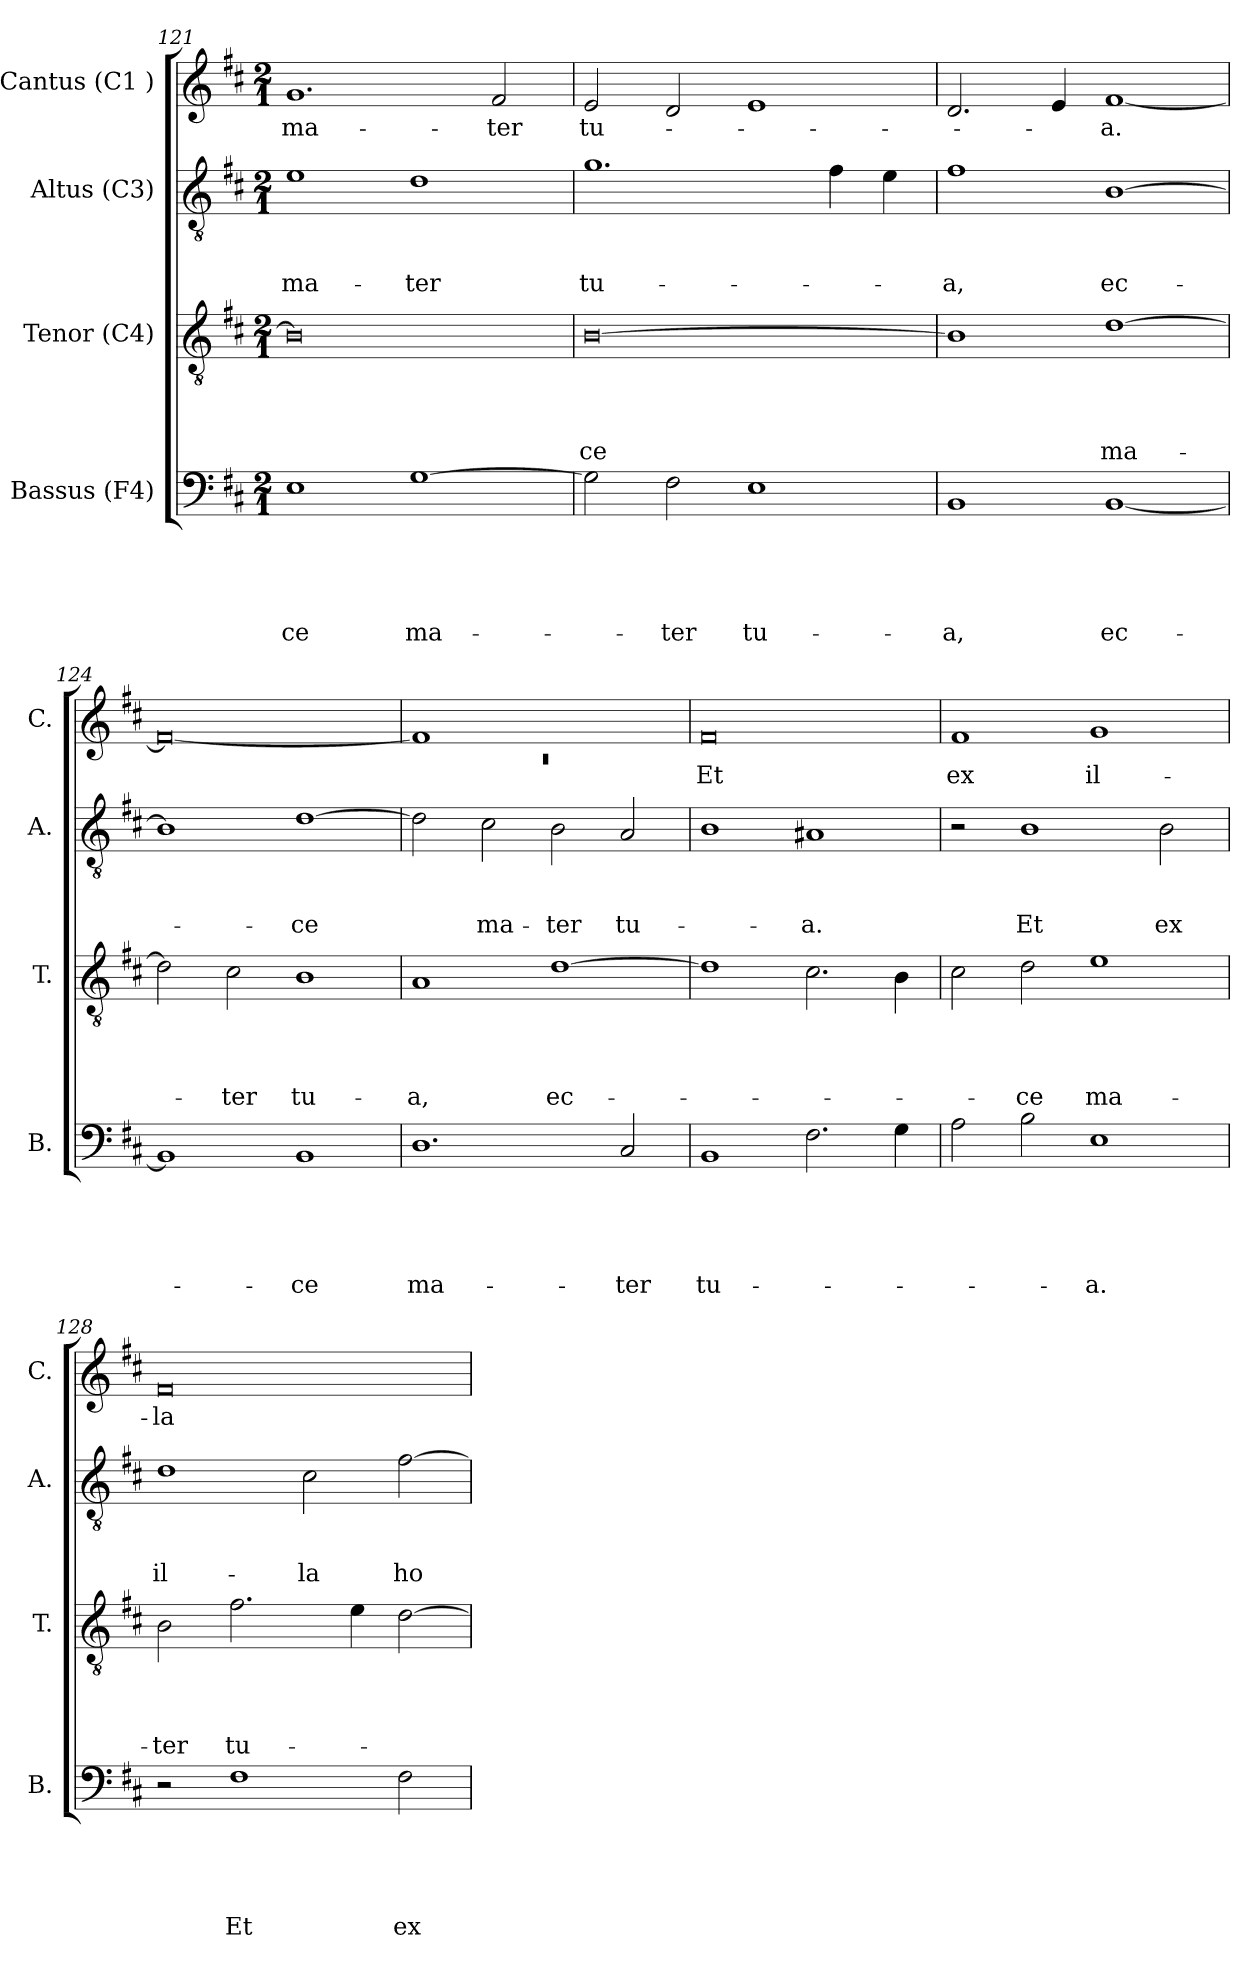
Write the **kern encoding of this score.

**kern	**text	**text	**text	**text	**text	**kern	**text	**text	**text	**text	**kern	**text	**text	**text	**kern	**text
*part4	*part4	*part4	*part4	*part4	*part4	*part3	*part3	*part3	*part3	*part3	*part2	*part2	*part2	*part2	*part1	*part1
*staff4	*staff4	*staff4	*staff4	*staff4	*staff4	*staff3	*staff3	*staff3	*staff3	*staff3	*staff2	*staff2	*staff2	*staff2	*staff1	*staff1
*I"Bassus (F4)	*	*	*	*	*	*I"Tenor (C4)	*	*	*	*	*I"Altus (C3)	*	*	*	*I"Cantus (C1 )	*
*I'B.	*	*	*	*	*	*I'T.	*	*	*	*	*I'A.	*	*	*	*I'C.	*
*clefF4	*	*	*	*	*	*clefGv2	*	*	*	*	*clefGv2	*	*	*	*clefG2	*
*k[f#c#]	*	*	*	*	*	*k[f#c#]	*	*	*	*	*k[f#c#]	*	*	*	*k[f#c#]	*
*D:	*	*	*	*	*	*D:	*	*	*	*	*D:	*	*	*	*D:	*
*M2/1	*	*	*	*	*	*M2/1	*	*	*	*	*M2/1	*	*	*	*M2/1	*
=121	=121	=121	=121	=121	=121	=121	=121	=121	=121	=121	=121	=121	=121	=121	=121	=121
!	!	!	!	!	!LO:LY:b	!	!	!	!	!	!	!	!	!LO:LY:b	!	!LO:LY:b
1E	.	.	.	.	-ce	0B]	.	.	.	.	1e	.	.	ma-	1.g	ma-
!	!	!	!	!	!LO:LY:b	!	!	!	!	!	!	!	!	!LO:LY:b	!	!
[<1G	.	.	.	.	ma-	.	.	.	.	.	1d	.	.	-ter	.	.
!	!	!	!	!	!	!	!	!	!	!	!	!	!	!	!	!LO:LY:b
.	.	.	.	.	.	.	.	.	.	.	.	.	.	.	2f#/	-ter
!!LO:LB:g=z
=122	=122	=122	=122	=122	=122	=122	=122	=122	=122	=122	=122	=122	=122	=122	=122	=122
!	!	!	!	!	!	!	!	!	!	!LO:LY:b	!	!	!	!LO:LY:b	!	!LO:LY:b
2G\]	.	.	.	.	.	[>0B	.	.	.	-ce	1.g	.	.	tu-	2e/	tu-
!	!	!	!	!	!LO:LY:b	!	!	!	!	!	!	!	!	!	!	!
2F#\	.	.	.	.	-ter	.	.	.	.	.	.	.	.	.	2d/	.
!	!	!	!	!	!LO:LY:b	!	!	!	!	!	!	!	!	!	!	!
1E	.	.	.	.	tu-	.	.	.	.	.	.	.	.	.	1e	.
.	.	.	.	.	.	.	.	.	.	.	4f#\	.	.	.	.	.
.	.	.	.	.	.	.	.	.	.	.	4e\	.	.	.	.	.
=123	=123	=123	=123	=123	=123	=123	=123	=123	=123	=123	=123	=123	=123	=123	=123	=123
!	!	!	!	!	!LO:LY:b	!	!	!	!	!	!	!	!	!LO:LY:b	!	!
1BB	.	.	.	.	-a,	1B]	.	.	.	.	1f#	.	.	-a,	2.d/	.
.	.	.	.	.	.	.	.	.	.	.	.	.	.	.	4e/	.
!	!	!	!	!	!LO:LY:b	!	!	!	!	!LO:LY:b	!	!	!	!LO:LY:b	!	!LO:LY:b
[<1BB	.	.	.	.	ec-	[>1d	.	.	.	ma-	[>1B	.	.	ec-	[<1f#	-a.
=124	=124	=124	=124	=124	=124	=124	=124	=124	=124	=124	=124	=124	=124	=124	=124	=124
1BB]	.	.	.	.	.	2d\]	.	.	.	.	1B]	.	.	.	0f#_	.
!	!	!	!	!	!	!	!	!	!	!LO:LY:b	!	!	!	!	!	!
.	.	.	.	.	.	2c#\	.	.	.	-ter	.	.	.	.	.	.
!	!	!	!	!	!LO:LY:b	!	!	!	!	!LO:LY:b	!	!	!	!LO:LY:b	!	!
1BB	.	.	.	.	-ce	1B	.	.	.	tu-	[>1d	.	.	-ce	.	.
=125	=125	=125	=125	=125	=125	=125	=125	=125	=125	=125	=125	=125	=125	=125	=125	=125
*	*	*	*	*	*	*	*	*	*	*	*	*	*	*	*^	*
!	!	!	!	!	!LO:LY:b	!	!	!	!	!LO:LY:b	!	!	!	!	!	!LO:N:vis=1	!
1.D	.	.	.	.	ma-	1A	.	.	.	-a,	2d\]	.	.	.	1f#]	0rc	.
!	!	!	!	!	!	!	!	!	!	!	!	!	!	!LO:LY:b	!	!	!
.	.	.	.	.	.	.	.	.	.	.	2c#\	.	.	ma-	.	.	.
!	!	!	!	!	!	!	!	!	!	!LO:LY:b	!	!	!	!LO:LY:b	!	!	!
.	.	.	.	.	.	[>1d	.	.	.	ec-	2B\	.	.	-ter	1ryy	.	.
!	!	!	!	!	!LO:LY:b	!	!	!	!	!	!	!	!	!LO:LY:b	!	!	!
2C#/	.	.	.	.	-ter	.	.	.	.	.	2A/	.	.	tu-	.	.	.
*	*	*	*	*	*	*	*	*	*	*	*	*	*	*	*v	*v	*
=126	=126	=126	=126	=126	=126	=126	=126	=126	=126	=126	=126	=126	=126	=126	=126	=126
!	!	!	!	!	!LO:LY:b	!	!	!	!	!	!	!	!	!	!	!LO:LY:b:rj
1BB	.	.	.	.	tu-	1d]	.	.	.	.	1B	.	.	.	0f#	Et
!	!	!	!	!	!	!	!	!	!	!	!	!	!	!LO:LY:b	!	!
2.F#\	.	.	.	.	.	2.c#\	.	.	.	.	1A#X	.	.	-a.	.	.
4G\	.	.	.	.	.	4B\	.	.	.	.	.	.	.	.	.	.
!!LO:PB:g=z
=127	=127	=127	=127	=127	=127	=127	=127	=127	=127	=127	=127	=127	=127	=127	=127	=127
!	!	!	!	!	!	!	!	!	!	!	!	!	!	!	!	!LO:LY:b
2A\	.	.	.	.	.	2c#\	.	.	.	.	2r	.	.	.	1f#	ex
!	!	!	!	!	!	!	!	!	!	!LO:LY:b	!	!	!	!LO:LY:b	!	!
2B\	.	.	.	.	.	2d\	.	.	.	-ce	1B	.	.	Et	.	.
!	!	!	!	!	!LO:LY:b	!	!	!	!	!LO:LY:b	!	!	!	!	!	!LO:LY:b:rj
1E	.	.	.	.	-a.	1e	.	.	.	ma-	.	.	.	.	1g	il-
!	!	!	!	!	!	!	!	!	!	!	!	!	!	!LO:LY:b	!	!
.	.	.	.	.	.	.	.	.	.	.	2B\	.	.	ex	.	.
=128	=128	=128	=128	=128	=128	=128	=128	=128	=128	=128	=128	=128	=128	=128	=128	=128
!	!	!	!	!	!	!	!	!	!	!LO:LY:b	!	!	!	!LO:LY:b:rj	!	!LO:LY:b:rj
2r	.	.	.	.	.	2B\	.	.	.	-ter	1d	.	.	il-	0f#	-la
!	!	!	!	!	!LO:LY:b	!	!	!	!	!LO:LY:b	!	!	!	!	!	!
1F#	.	.	.	.	Et	2.f#\	.	.	.	tu-	.	.	.	.	.	.
!	!	!	!	!	!	!	!	!	!	!	!	!	!	!LO:LY:b	!	!
.	.	.	.	.	.	.	.	.	.	.	2c#\	.	.	-la	.	.
.	.	.	.	.	.	4e\	.	.	.	.	.	.	.	.	.	.
!	!	!	!	!	!LO:LY:b	!	!	!	!	!	!	!	!	!LO:LY:b	!	!
2F#\	.	.	.	.	ex	[>2d\	.	.	.	.	[>2f#\	.	.	ho-	.	.
=	=	=	=	=	=	=	=	=	=	=	=	=	=	=	=	=
*-	*-	*-	*-	*-	*-	*-	*-	*-	*-	*-	*-	*-	*-	*-	*-	*-
